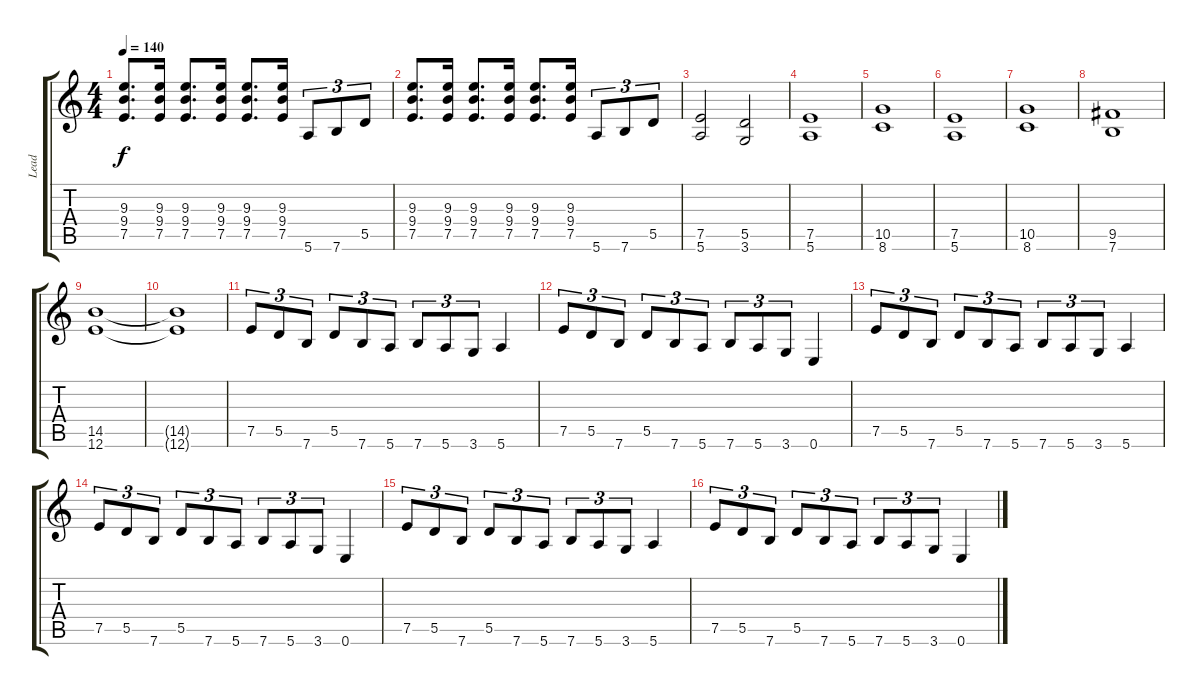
\track ("Lead" "Lead") {instrument overdrivenguitar}
\staff {score tabs}
\tuning (E4 B3 G3 D3 A2 E2) {hide}
\ts (4 4)
\tempo 140
\clef g2
\ks c
(9.3 9.4 7.5).8{d dy f} (9.3 9.4 7.5).16 (9.3 9.4 7.5).8{d} (9.3 9.4 7.5).16 (9.3 9.4 7.5).8{d} (9.3 9.4 7.5).16 5.6.8{tu (3 2)} 7.6.8{tu (3 2)} 5.5.8{tu (3 2)} |
(9.3 9.4 7.5).8{d} (9.3 9.4 7.5).16 (9.3 9.4 7.5).8{d} (9.3 9.4 7.5).16 (9.3 9.4 7.5).8{d} (9.3 9.4 7.5).16 5.6.8{tu (3 2)} 7.6.8{tu (3 2)} 5.5.8{tu (3 2)} |
(7.5 5.6).2 (5.5 3.6).2 |
(7.5 5.6).1 |
(10.5 8.6).1 |
(7.5 5.6).1 |
(10.5 8.6).1 |
(9.5 7.6).1 |
(14.5 12.6).1 |
(14.5{t} 12.6{t}).1 |
7.5.8{tu (3 2)} 5.5.8{tu (3 2)} 7.6.8{tu (3 2)} 5.5.8{tu (3 2)} 7.6.8{tu (3 2)} 5.6.8{tu (3 2)} 7.6.8{tu (3 2)} 5.6.8{tu (3 2)} 3.6.8{tu (3 2)} 5.6.4 |
7.5.8{tu (3 2)} 5.5.8{tu (3 2)} 7.6.8{tu (3 2)} 5.5.8{tu (3 2)} 7.6.8{tu (3 2)} 5.6.8{tu (3 2)} 7.6.8{tu (3 2)} 5.6.8{tu (3 2)} 3.6.8{tu (3 2)} 0.6.4 |
7.5.8{tu (3 2)} 5.5.8{tu (3 2)} 7.6.8{tu (3 2)} 5.5.8{tu (3 2)} 7.6.8{tu (3 2)} 5.6.8{tu (3 2)} 7.6.8{tu (3 2)} 5.6.8{tu (3 2)} 3.6.8{tu (3 2)} 5.6.4 |
7.5.8{tu (3 2)} 5.5.8{tu (3 2)} 7.6.8{tu (3 2)} 5.5.8{tu (3 2)} 7.6.8{tu (3 2)} 5.6.8{tu (3 2)} 7.6.8{tu (3 2)} 5.6.8{tu (3 2)} 3.6.8{tu (3 2)} 0.6.4 |
7.5.8{tu (3 2)} 5.5.8{tu (3 2)} 7.6.8{tu (3 2)} 5.5.8{tu (3 2)} 7.6.8{tu (3 2)} 5.6.8{tu (3 2)} 7.6.8{tu (3 2)} 5.6.8{tu (3 2)} 3.6.8{tu (3 2)} 5.6.4 |
7.5.8{tu (3 2)} 5.5.8{tu (3 2)} 7.6.8{tu (3 2)} 5.5.8{tu (3 2)} 7.6.8{tu (3 2)} 5.6.8{tu (3 2)} 7.6.8{tu (3 2)} 5.6.8{tu (3 2)} 3.6.8{tu (3 2)} 0.6.4
